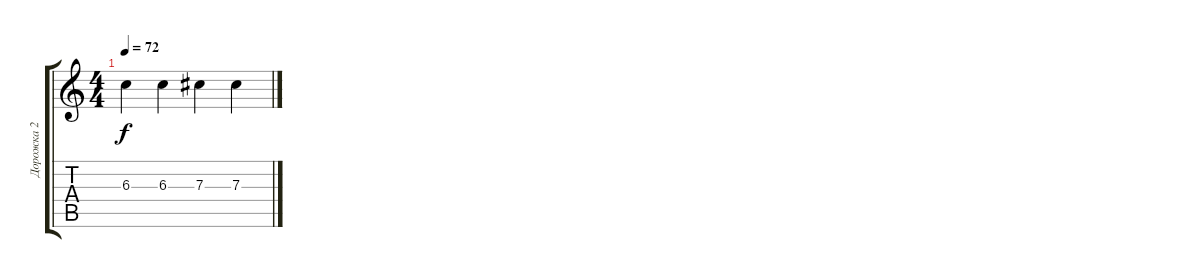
\track ("Дорожка 2" "Дорожка 2") {instrument distortionguitar}
\staff {score tabs}
\tuning (Eb4 Bb3 Gb3 Db3 Ab2 Eb2) {hide}
\ts (4 4)
\tempo 72
\clef g2
\ks c
6.3.4{dy f} 6.3.4 7.3.4 7.3.4
